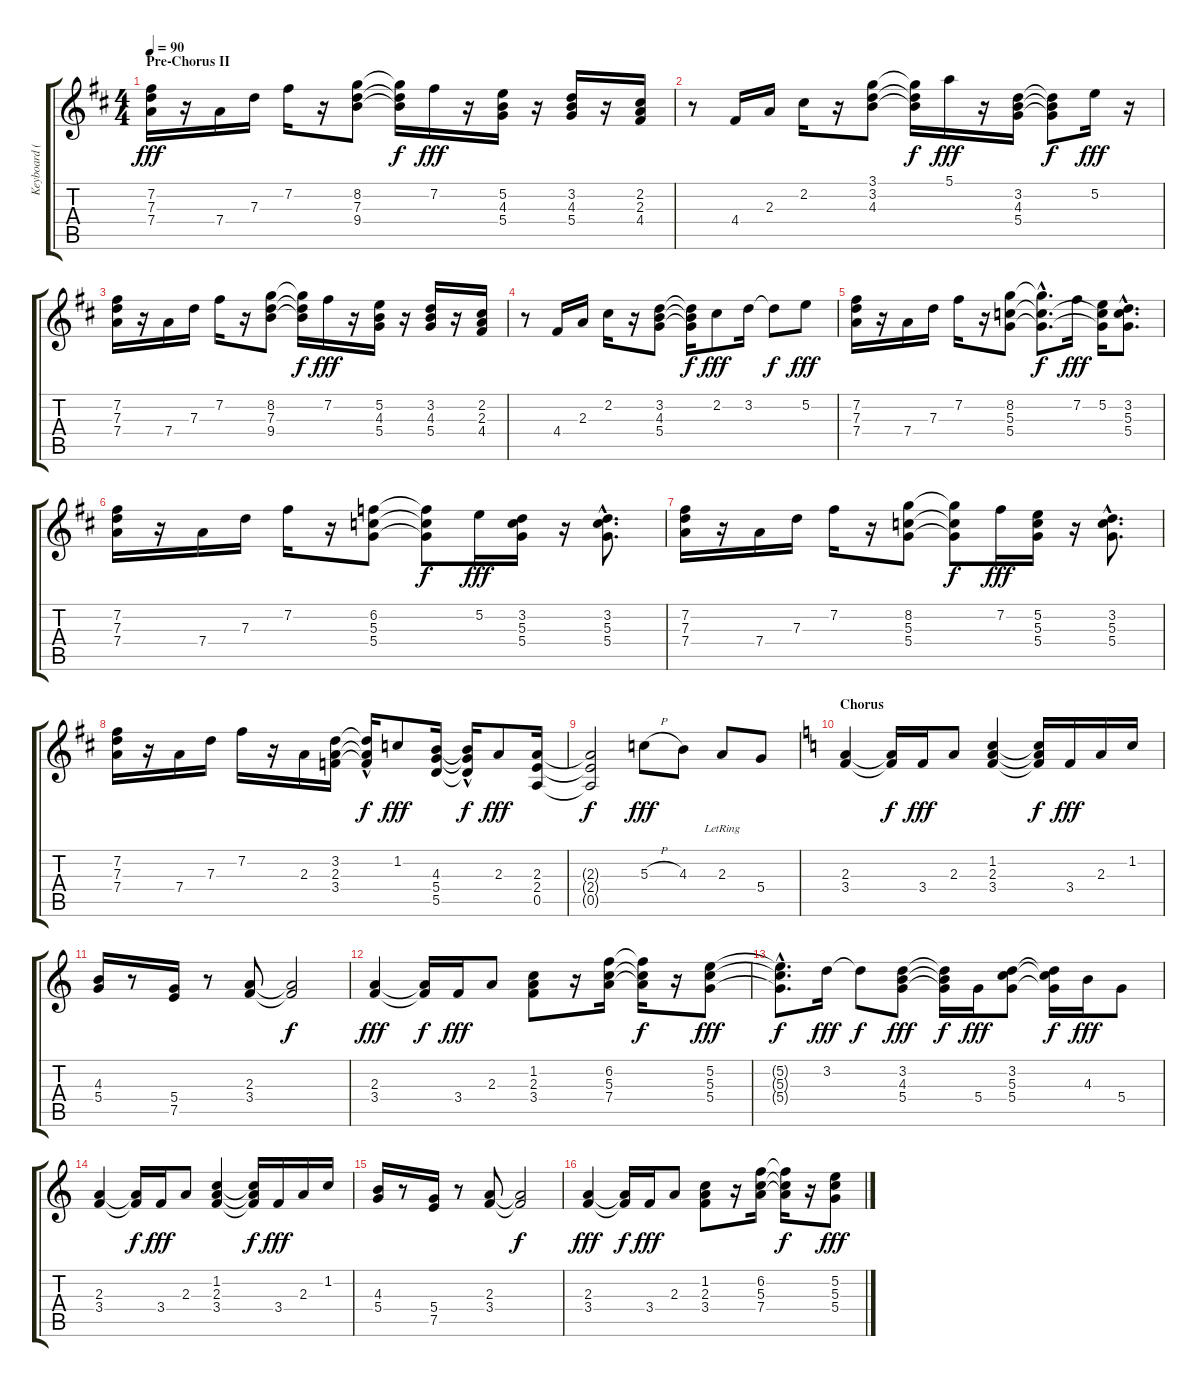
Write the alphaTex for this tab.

\track ("Keyboard (RH)" "Keyboard (") {instrument percussiveorgan}
\staff {score tabs}
\tuning (E5 B4 G4 D4 A3 E3) {hide}
\ts (4 4)
\section ("" "Pre-Chorus II")
\tempo 90
\clef g2
\ks d
(7.2 7.3 7.4).16{dy fff} r.16 7.4.16 7.3.16 7.2.16 r.16 (8.2 7.3 9.4).8 (8.2{t} 7.3{t} 9.4{t}).16{dy f} 7.2.16{dy fff} r.16 (5.2 4.3 5.4).16 r.16 (3.2 4.3 5.4).16 r.16 (2.2 2.3 4.4).16 |
r.8 4.4.16 2.3.16 2.2.16 r.16 (3.1 3.2 4.3).8 (3.1{t} 3.2{t} 4.3{t}).16{dy f} 5.1.16{dy fff} r.16 (3.2 4.3 5.4).16 (3.2{t} 4.3{t} 5.4{t}).8{dy f} 5.2.16{dy fff} r.16 |
(7.2 7.3 7.4).16 r.16 7.4.16 7.3.16 7.2.16 r.16 (8.2 7.3 9.4).8 (8.2{t} 7.3{t} 9.4{t}).16{dy f} 7.2.16{dy fff} r.16 (5.2 4.3 5.4).16 r.16 (3.2 4.3 5.4).16 r.16 (2.2 2.3 4.4).16 |
r.8 4.4.16 2.3.16 2.2.16 r.16 (3.2 4.3 5.4).8 (3.2{t} 4.3{t} 5.4{t}).16{dy f} 2.2.8{dy fff} 3.2.16 3.2{t}.8{dy f} 5.2.8{dy fff} |
(7.2 7.3 7.4).16 r.16 7.4.16 7.3.16 7.2.16 r.16 (8.2 5.3 5.4).8 (8.2{hac t} 5.3{hac t} 5.4{hac t}).8{d dy f} 7.2.16{dy fff} (5.2 5.3{t} 5.4{t}).16 (3.2{hac} 5.3{hac} 5.4{hac}).8{d} |
(7.2 7.3 7.4).16 r.16 7.4.16 7.3.16 7.2.16 r.16 (6.2 5.3 5.4).8 (6.2{t} 5.3{t} 5.4{t}).8{dy f} 5.2.16{dy fff} (3.2 5.3 5.4).16 r.16 (3.2{hac} 5.3{hac} 5.4{hac}).8{d} |
(7.2 7.3 7.4).16 r.16 7.4.16 7.3.16 7.2.16 r.16 (8.2 5.3 5.4).8 (8.2{t} 5.3{t} 5.4{t}).8{dy f} 7.2.16{dy fff} (5.2 5.3 5.4).16 r.16 (3.2{hac} 5.3{hac} 5.4{hac}).8{d} |
(7.2 7.3 7.4).16 r.16 7.4.16 7.3.16 7.2.16 r.16 2.3.16 (3.2 2.3 3.4).16 (3.2{t} 2.3{hac t} 3.4{hac t}).16{dy f} 1.2.8{dy fff} (4.3 5.4 5.5).16 (4.3{t} 5.4{hac t} 5.5{hac t}).16{dy f} 2.3.8{dy fff} (2.3 2.4 0.5).16 |
(2.3{t} 2.4{t} 0.5{t}).2{dy f} 5.3{h}.8{dy fff} 4.3.8 2.3{lr}.8 5.4.8 |
\section ("" "Chorus")
\ks c
(2.3 3.4).4 (2.3{t} 3.4{t}).16{dy f} 3.4.16{dy fff} 2.3.8 (1.2 2.3 3.4).4 (1.2{t} 2.3{t} 3.4{t}).16{dy f} 3.4.16{dy fff} 2.3.16 1.2.16 |
(4.3 5.4).16 r.8 (5.4 7.5).16 r.8 (2.3 3.4).8 (2.3{t} 3.4{t}).2{dy f} |
(2.3 3.4).4{dy fff} (2.3{t} 3.4{t}).16{dy f} 3.4.16{dy fff} 2.3.8 (1.2 2.3 3.4).8 r.16 (6.2 5.3 7.4).16 (6.2{t} 5.3{t} 7.4{t}).16{dy f} r.16 (5.2 5.3 5.4).8{dy fff} |
(5.2{hac t} 5.3{hac t} 5.4{hac t}).8{d dy f} 3.2.16{dy fff} 3.2{t}.8{dy f} (3.2 4.3 5.4).8{dy fff} (3.2{t} 4.3{t} 5.4{t}).16{dy f} 5.4.16{dy fff} (3.2 5.3 5.4).8 (3.2{t} 5.3{t} 5.4{t}).16{dy f} 4.3.16{dy fff} 5.4.8 |
(2.3 3.4).4 (2.3{t} 3.4{t}).16{dy f} 3.4.16{dy fff} 2.3.8 (1.2 2.3 3.4).4 (1.2{t} 2.3{t} 3.4{t}).16{dy f} 3.4.16{dy fff} 2.3.16 1.2.16 |
(4.3 5.4).16 r.8 (5.4 7.5).16 r.8 (2.3 3.4).8 (2.3{t} 3.4{t}).2{dy f} |
(2.3 3.4).4{dy fff} (2.3{t} 3.4{t}).16{dy f} 3.4.16{dy fff} 2.3.8 (1.2 2.3 3.4).8 r.16 (6.2 5.3 7.4).16 (6.2{t} 5.3{t} 7.4{t}).16{dy f} r.16 (5.2 5.3 5.4).8{dy fff}
